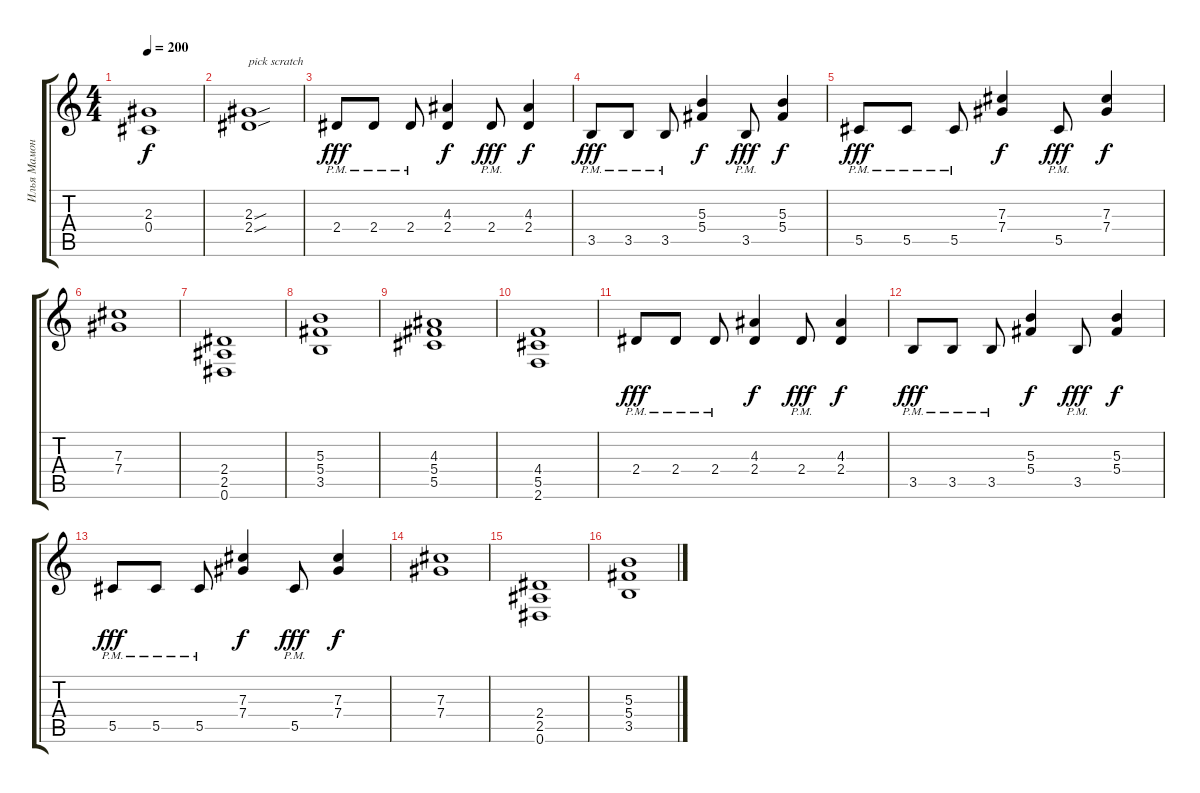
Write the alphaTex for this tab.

\track ("Илья Мамонтов" "Илья Мамон") {instrument distortionguitar}
\staff {score tabs}
\tuning (Eb4 Bb3 Gb3 Db3 Ab2 Eb2) {hide}
\ts (4 4)
\tempo 200
\clef g2
\ks c
(2.3 0.4).1{dy f} |
(2.3{sou} 2.4{sou}).1{txt "pick scratch"} |
2.4{pm}.8{dy fff} 2.4{pm}.8 2.4{pm}.8 (4.3 2.4).4{dy f} 2.4{pm}.8{dy fff} (4.3 2.4).4{dy f} |
3.5{pm}.8{dy fff} 3.5{pm}.8 3.5{pm}.8 (5.3 5.4).4{dy f} 3.5{pm}.8{dy fff} (5.3 5.4).4{dy f} |
5.5{pm}.8{dy fff} 5.5{pm}.8 5.5{pm}.8 (7.3 7.4).4{dy f} 5.5{pm}.8{dy fff} (7.3 7.4).4{dy f} |
(7.3 7.4).1 |
(2.4 2.5 0.6).1 |
(5.3 5.4 3.5).1 |
(4.3 5.4 5.5).1 |
(4.4 5.5 2.6).1 |
2.4{pm}.8{dy fff} 2.4{pm}.8 2.4{pm}.8 (4.3 2.4).4{dy f} 2.4{pm}.8{dy fff} (4.3 2.4).4{dy f} |
3.5{pm}.8{dy fff} 3.5{pm}.8 3.5{pm}.8 (5.3 5.4).4{dy f} 3.5{pm}.8{dy fff} (5.3 5.4).4{dy f} |
5.5{pm}.8{dy fff} 5.5{pm}.8 5.5{pm}.8 (7.3 7.4).4{dy f} 5.5{pm}.8{dy fff} (7.3 7.4).4{dy f} |
(7.3 7.4).1 |
(2.4 2.5 0.6).1 |
(5.3 5.4 3.5).1
